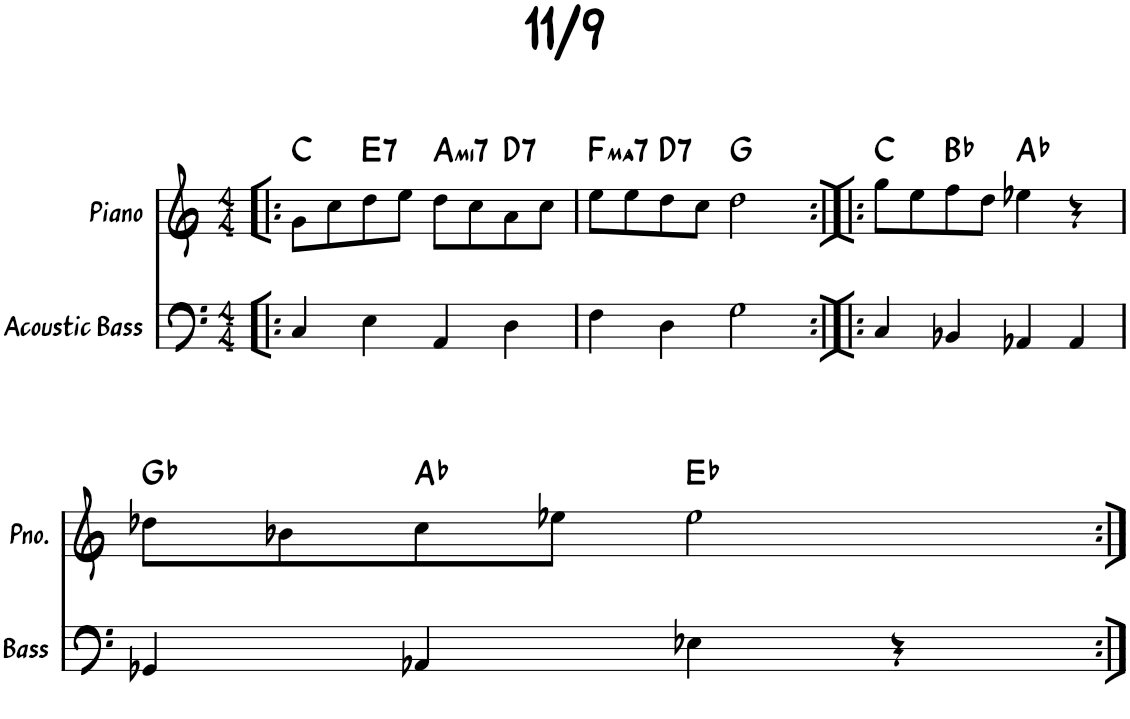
**kern	**kern	**harte
*part2	*part1	*part1
*staff2	*staff1	*
*I"Acoustic Bass	*I"Piano	*
*I'Bass	*I'Pno.	*
*clefF4	*clefG2	*
*Trd7c12	*	*
*k[]	*k[]	*
*M4/4	*M4/4	*
=1!|:	=1!|:	=1!|:
4C/	8g\L	C:maj
.	8cc\	.
!	!	!LO:H:kt=7
4E\	8dd\	E:7
.	8ee\J	.
!	!	!LO:H:kt=mi7
4AA/	8dd\L	A:min7
.	8cc\	.
!	!	!LO:H:kt=7
4D\	8a\	D:7
.	8cc\J	.
=2	=2	=2
!	!	!LO:H:kt=ma7
4F\	8ee\L	F:maj7
.	8ee\	.
!	!	!LO:H:kt=7
4D\	8dd\	D:7
.	8cc\J	.
2G\	2dd\	G:maj
=3:|!|:	=3:|!|:	=3:|!|:
4C/	8gg\L	C:maj
.	8ee\	.
4BB-X/	8ff\	Bb:maj
.	8dd\J	.
4AA-X/	4ee-X\	Ab:maj
4AA-/	4r	.
!!LO:LB:g=z
=4	=4	=4
4GG-X/	8dd-X\L	Gb:maj
.	8b-X\	.
4AA-X/	8cc\	Ab:maj
.	8ee-X\J	.
4E-X\	2ee-\	Eb:maj
4r	.	.
=:|!	=:|!	=:|!
*-	*-	*-
